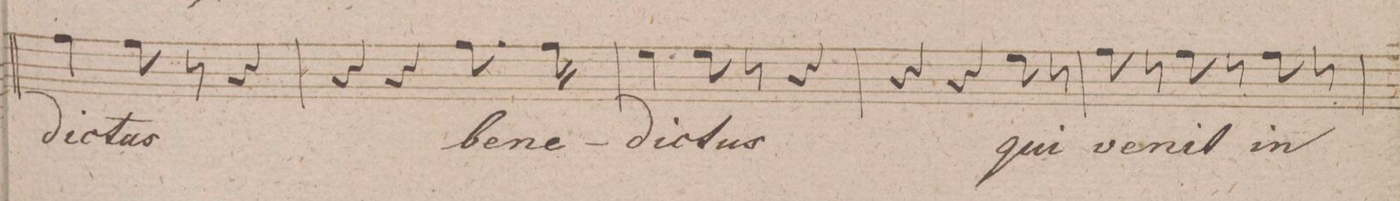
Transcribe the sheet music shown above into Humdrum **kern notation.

**kern	**text	**dynam
*I"Baſso.	*	*
*clefF4	*	*
*k[f#c#g#]	*	*
*M3/4	*	*
4A\	-dic-	.
8A\	-tus	.
8r	.	.
4r	.	.
=82	=82	=82
4r	.	.
4r	.	.
8.A\	be-	.
16A\	-ne-	.
=83	=83	=83
4G#\	-dic-	.
8G#\	-tus	.
8r	.	.
4r	.	.
=84	=84	=84
4r	.	.
4r	.	.
8G#\	qui	.
8r	.	.
=85	=85	=85
8A\	ve-	.
8r	.	.
8A\	-nit	.
8r	.	.
8A\	in	.
8r	.	.
=86	=86	=86
*-	*-	*-
